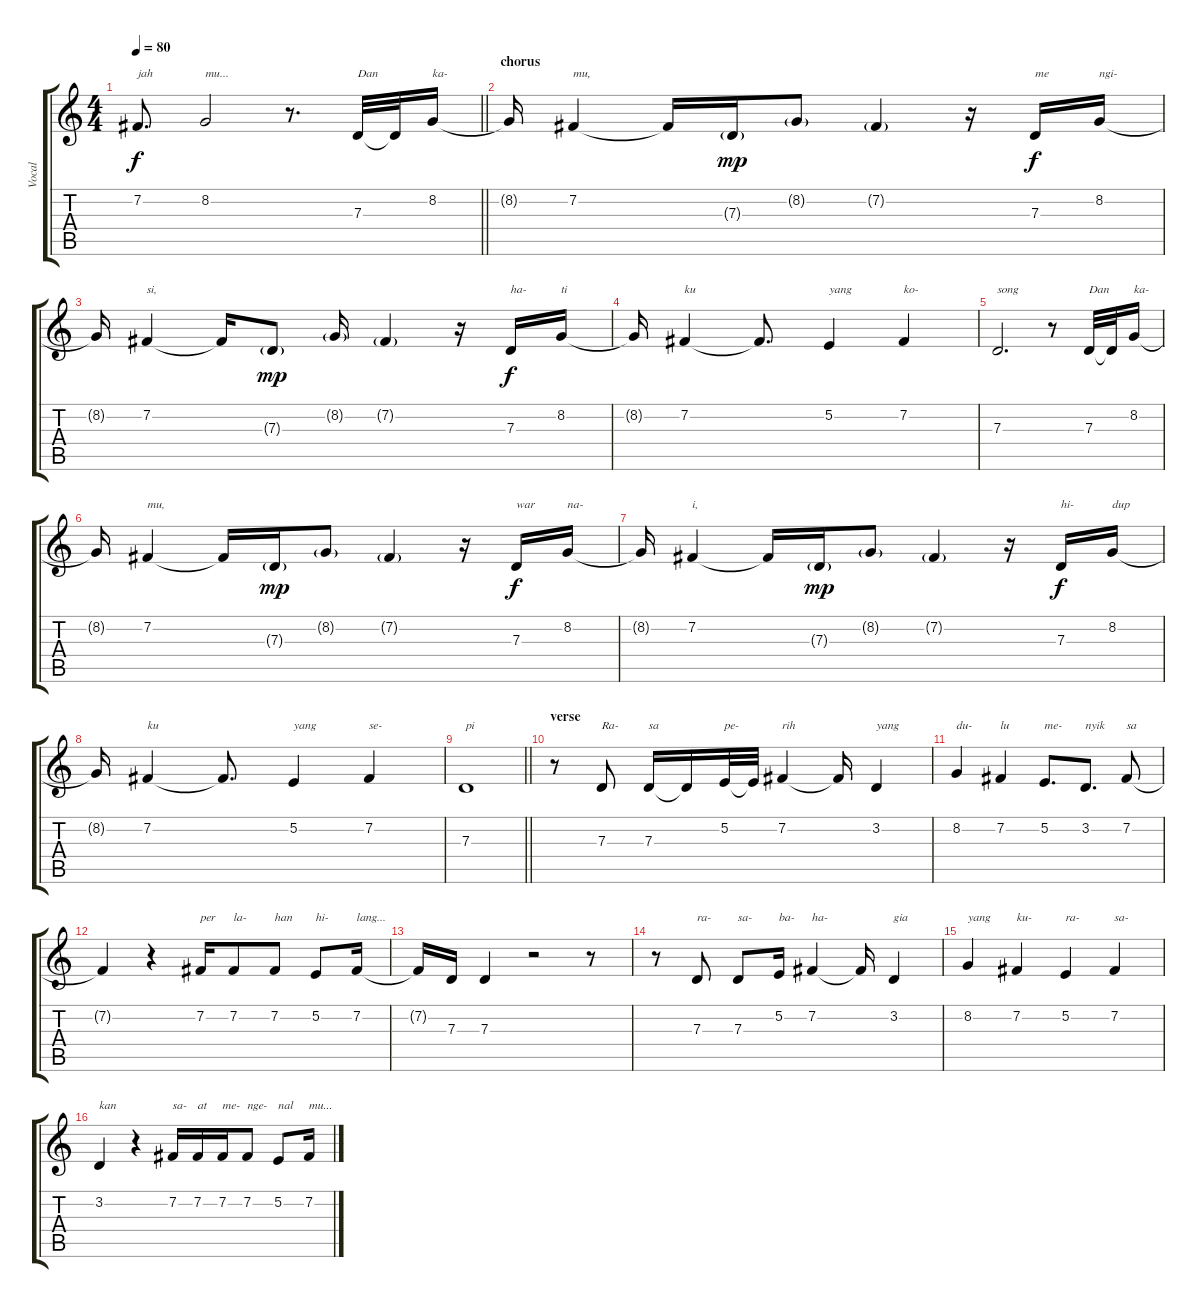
\track ("Vocal" "Vocal") {instrument lead3calliope}
\staff {score tabs}
\tuning (E4 B3 G3 D3 A2 E2) {hide}
\ts (4 4)
\tempo 80
\clef g2
\barLineRight lightlight
\ks c
7.2.8{d txt "jah" dy f} 8.2.2{txt "mu..."} r.8{d} 7.3.32{txt "Dan"} 7.3{t}.32 8.2.16{txt "ka-"} |
\section ("" "chorus")
8.2{t}.16 7.2.4{txt "mu,"} 7.2{t}.16 7.3{g}.16{dy mp} 8.2{g}.8 7.2{g}.4 r.16 7.3.16{txt "me" dy f} 8.2.16{txt "ngi-"} |
8.2{t}.16 7.2.4{txt "si,"} 7.2{t}.16 7.3{g}.8{dy mp} 8.2{g}.16 7.2{g}.4 r.16 7.3.16{txt "ha-" dy f} 8.2.16{txt "ti"} |
8.2{t}.16 7.2.4{txt "ku"} 7.2{t}.8{d} 5.2.4{txt "yang"} 7.2.4{txt "ko-"} |
7.3.2{d txt "song"} r.8 7.3.32{txt "Dan"} 7.3{t}.32 8.2.16{txt "ka-"} |
8.2{t}.16 7.2.4{txt "mu,"} 7.2{t}.16 7.3{g}.16{dy mp} 8.2{g}.8 7.2{g}.4 r.16 7.3.16{txt "war" dy f} 8.2.16{txt "na-"} |
8.2{t}.16 7.2.4{txt "i,"} 7.2{t}.16 7.3{g}.16{dy mp} 8.2{g}.8 7.2{g}.4 r.16 7.3.16{txt "hi-" dy f} 8.2.16{txt "dup"} |
8.2{t}.16 7.2.4{txt "ku"} 7.2{t}.8{d} 5.2.4{txt "yang"} 7.2.4{txt "se-"} |
\barLineRight lightlight
7.3.1{txt "pi"} |
\section ("" "verse")
r.8 7.3.8{txt "Ra-"} 7.3.16{txt "sa"} 7.3{t}.16 5.2.32{txt "pe-"} 5.2{t}.32 7.2.4{txt "rih"} 7.2{t}.16 3.2.4{txt "yang"} |
8.2.4{txt "du-"} 7.2.4{txt "lu"} 5.2.8{d txt "me-"} 3.2.8{d txt "nyik"} 7.2.8{txt "sa"} |
7.2{t}.4 r.4 7.2.16{txt "per"} 7.2.8{txt "la-"} 7.2.8{txt "han"} 5.2.8{txt "hi-"} 7.2.16{txt "lang..."} |
7.2{t}.16 7.3.16 7.3.4 r.2 r.8 |
r.8 7.3.8{txt "ra-"} 7.3.8{txt "sa-"} 5.2.16{txt "ba-"} 7.2.4{txt "ha-"} 7.2{t}.16 3.2.4{txt "gia"} |
8.2.4{txt "yang"} 7.2.4{txt "ku-"} 5.2.4{txt "ra-"} 7.2.4{txt "sa-"} |
3.2.4{txt "kan"} r.4 7.2.16{txt "sa-"} 7.2.16{txt "at"} 7.2.16{txt "me-"} 7.2.8{txt "nge-"} 5.2.8{txt "nal"} 7.2.16{txt "mu..."}
